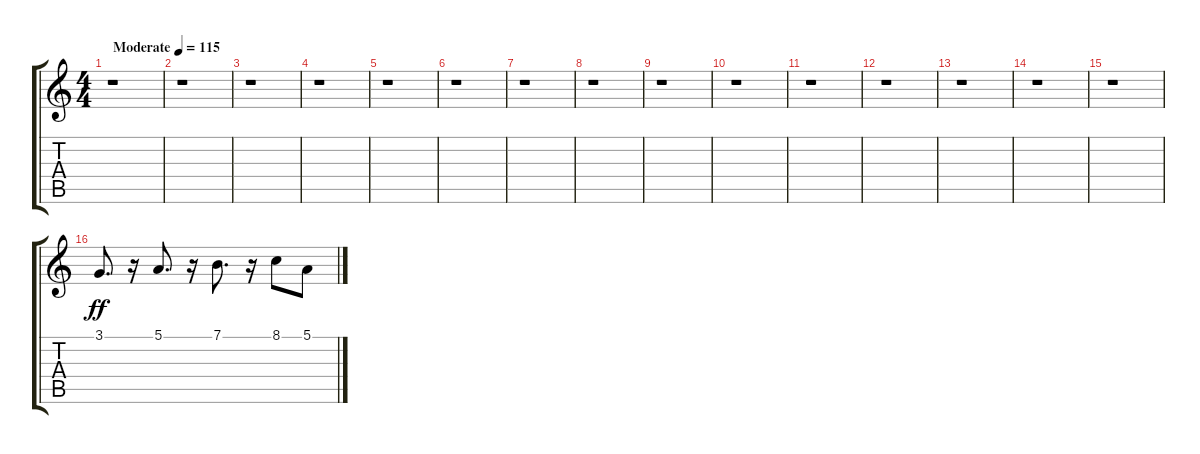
\track "" {instrument vibraphone}
\staff {score tabs}
\tuning (E4 B3 G3 D3 A2 E2) {hide}
\ts (4 4)
\tempo (115 "Moderate")
\clef g2
\ks c
r.1{dy ff instrument vibraphone} |
r.1 |
r.1 |
r.1 |
r.1 |
r.1 |
r.1 |
r.1 |
r.1 |
r.1 |
r.1 |
r.1 |
r.1 |
r.1 |
r.1 |
3.1.8{d} r.16 5.1.8{d} r.16 7.1.8{d} r.16 8.1.8 5.1.8
